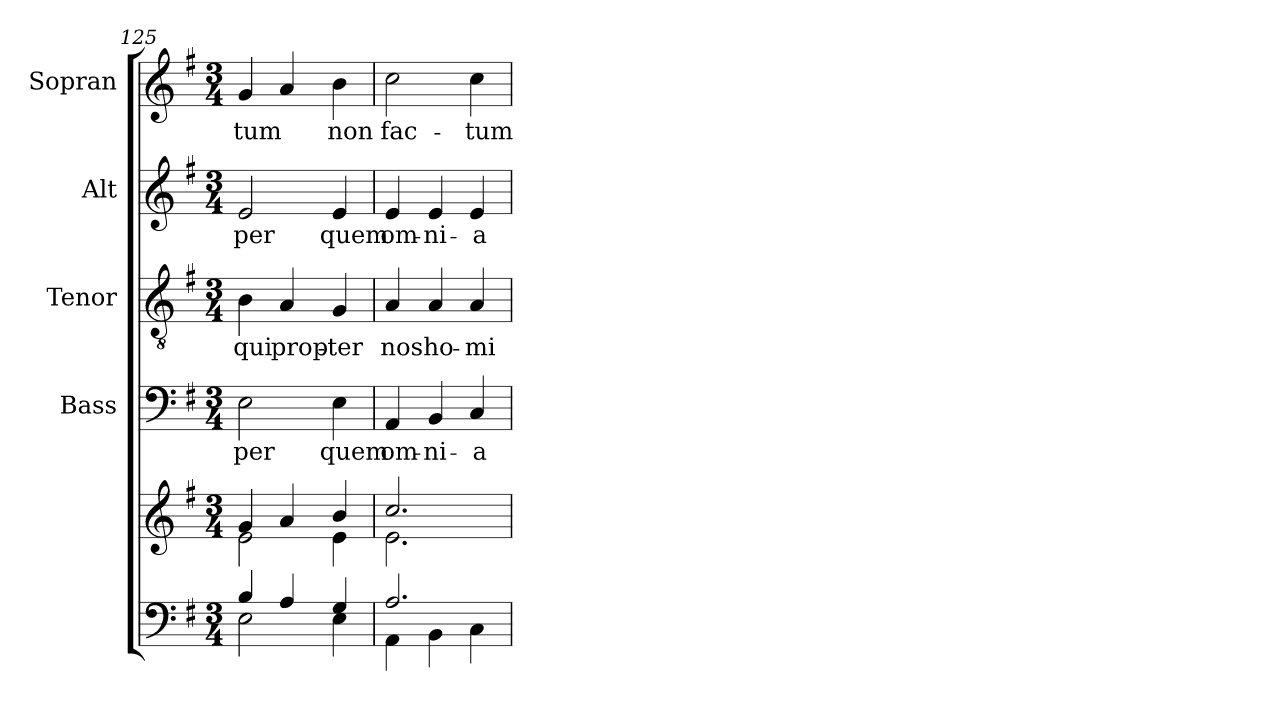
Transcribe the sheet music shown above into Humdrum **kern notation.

**kern	**kern	**kern	**text	**kern	**text	**kern	**text	**kern	**text
*part5	*part5	*part4	*part4	*part3	*part3	*part2	*part2	*part1	*part1
*staff6	*staff5	*staff4	*staff4	*staff3	*staff3	*staff2	*staff2	*staff1	*staff1
*	*	*I"Bass	*	*I"Tenor	*	*I"Alt	*	*I"Sopran	*
*	*	*I'B.	*	*I'T.	*	*I'A.	*	*I'S.	*
*clefF4	*clefG2	*clefF4	*	*clefGv2	*	*clefG2	*	*clefG2	*
*k[f#]	*k[f#]	*k[f#]	*	*k[f#]	*	*k[f#]	*	*k[f#]	*
*G:	*G:	*G:	*	*G:	*	*G:	*	*G:	*
*M3/4	*M3/4	*M3/4	*	*M3/4	*	*M3/4	*	*M3/4	*
=125	=125	=125	=125	=125	=125	=125	=125	=125	=125
*^	*^	*	*	*	*	*	*	*	*
!	!	!	!	!	!LO:LY:b	!	!LO:LY:b	!	!LO:LY:b	!	!LO:LY:b
4B/	2E\	4g/	2e\	2E\	per	4B\	qui	2e/	per	4g/	-tum
!	!	!	!	!	!	!	!LO:LY:b	!	!	!	!
4A/	.	4a/	.	.	.	4A/	prop-	.	.	4a/	.
!	!	!	!	!	!LO:LY:b	!	!LO:LY:b	!	!LO:LY:b	!	!LO:LY:b
4G/	4E\	4b/	4e\	4E\	quem	4G/	-ter	4e/	quem	4b\	non
=126	=126	=126	=126	=126	=126	=126	=126	=126	=126	=126	=126
!	!	!	!	!	!LO:LY:b	!	!LO:LY:b	!	!LO:LY:b	!	!LO:LY:b
2.A/	4AA\	2.cc/	2.e\	4AA/	om-	4A/	nos	4e/	om-	2cc\	fac-
!	!	!	!	!	!LO:LY:b	!	!LO:LY:b	!	!LO:LY:b	!	!
.	4BB\	.	.	4BB/	-ni-	4A/	ho-	4e/	-ni-	.	.
!	!	!	!	!	!LO:LY:b	!	!LO:LY:b	!	!LO:LY:b	!	!LO:LY:b
.	4C\	.	.	4C/	-a	4A/	-mi-	4e/	-a	4cc\	-tum
*v	*v	*	*	*	*	*	*	*	*	*	*
*	*v	*v	*	*	*	*	*	*	*	*
=	=	=	=	=	=	=	=	=	=
*-	*-	*-	*-	*-	*-	*-	*-	*-	*-
